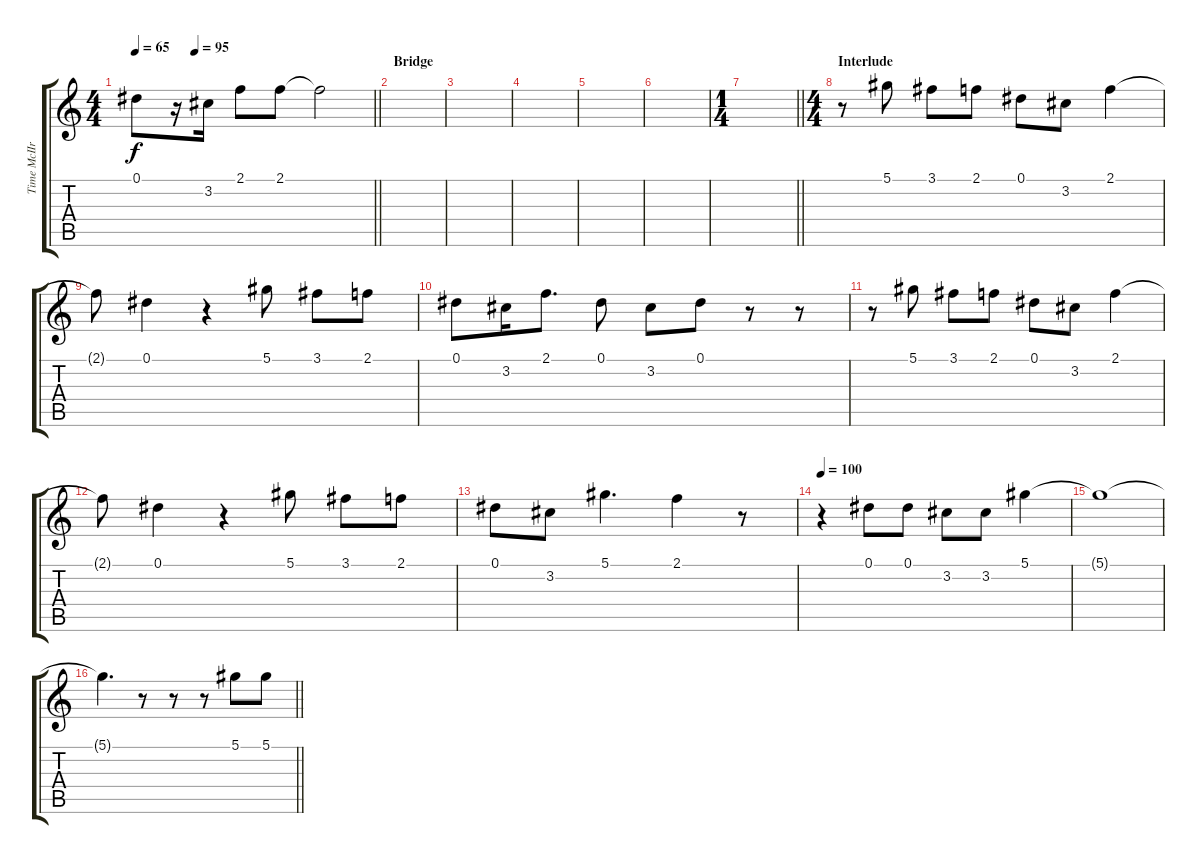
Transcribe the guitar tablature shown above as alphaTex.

\track ("Time McIIrath- Vocals" "Time McIIr") {instrument overdrivenguitar}
\staff {score tabs}
\tuning (Eb4 Bb3 Gb3 Db3 Ab2 Eb2) {hide}
\ts (4 4)
\tempo 65
\tempo (95 0.25)
\clef g2
\barLineRight lightlight
\ks c
0.1.8{dy f} r.16 3.2.16 2.1.8 2.1.8 2.1{t}.2 |
\section ("" "Bridge")
|
|
|
|
|
\ts (1 4)
\barLineRight lightlight
|
\ts (4 4)
\section ("" "Interlude")
r.8 5.1.8 3.1.8 2.1.8 0.1.8 3.2.8 2.1.4 |
2.1{t}.8 0.1.4 r.4 5.1.8 3.1.8 2.1.8 |
0.1.8 3.2.16 2.1.8{d} 0.1.8 3.2.8 0.1.8 r.8 r.8 |
r.8 5.1.8 3.1.8 2.1.8 0.1.8 3.2.8 2.1.4 |
2.1{t}.8 0.1.4 r.4 5.1.8 3.1.8 2.1.8 |
0.1.8 3.2.8 5.1.4{d} 2.1.4 r.8 |
\tempo 100
r.4 0.1.8 0.1.8 3.2.8 3.2.8 5.1.4 |
5.1{t}.1 |
\barLineRight lightlight
5.1{t}.4{d} r.8 r.8 r.8 5.1.8 5.1.8
